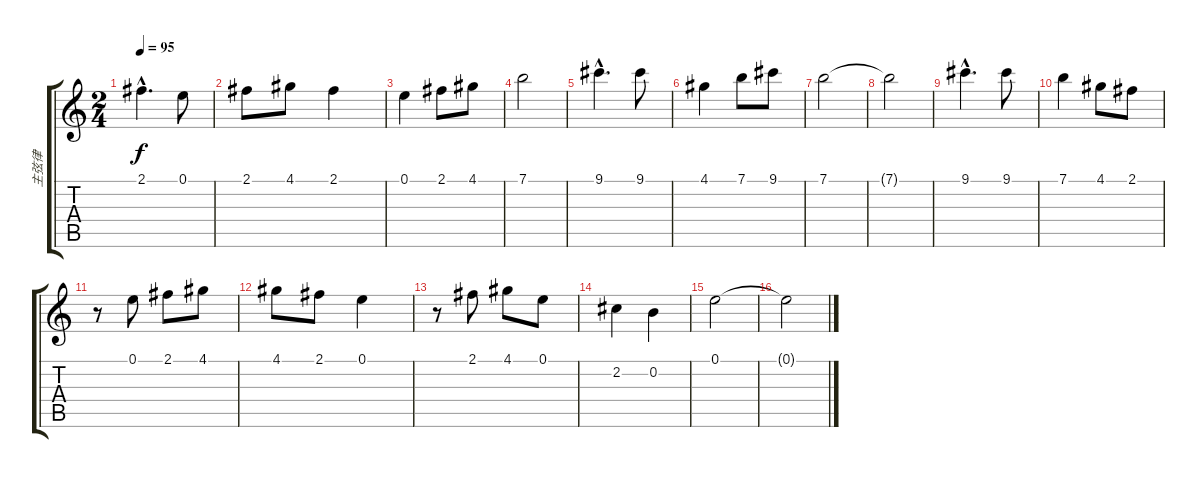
\track ("主弦律" "主弦律") {instrument acousticguitarnylon}
\staff {score tabs}
\tuning (E4 B3 G3 D3 A2 E2) {hide}
\ts (2 4)
\tempo 95
\clef g2
\ks c
2.1{hac}.4{d dy f} 0.1.8 |
2.1.8 4.1.8 2.1.4 |
0.1.4 2.1.8 4.1.8 |
7.1.2 |
9.1{hac}.4{d} 9.1.8 |
4.1.4 7.1.8 9.1.8 |
7.1.2 |
7.1{t}.2 |
9.1{hac}.4{d} 9.1.8 |
7.1.4 4.1.8 2.1.8 |
r.8 0.1.8 2.1.8 4.1.8 |
4.1.8 2.1.8 0.1.4 |
r.8 2.1.8 4.1.8 0.1.8 |
2.2.4 0.2.4 |
0.1.2 |
0.1{t}.2
